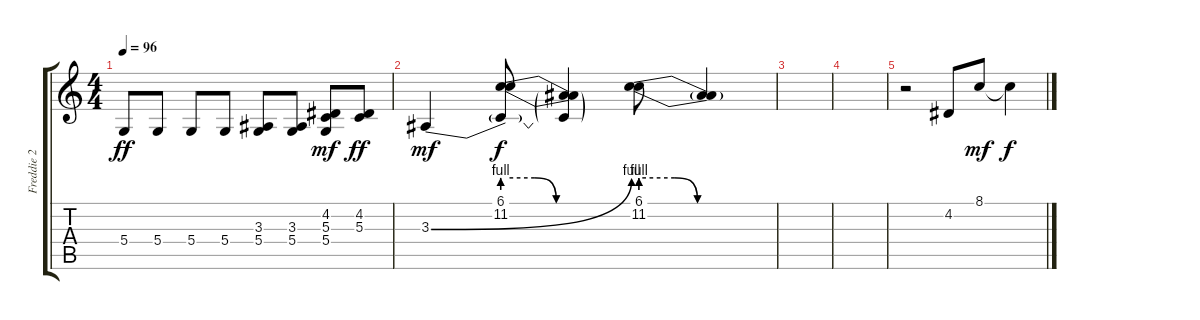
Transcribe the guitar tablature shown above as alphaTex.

\track ("Freddie 2" "Freddie 2") {instrument oboe}
\staff {score tabs}
\tuning (E4 B3 G3 D3 A2 E2) {hide}
\ts (4 4)
\tempo 96
\clef g2
\ks c
5.4.8{dy ff} 5.4.8 5.4.8 5.4.8 (3.3 5.4).8 (3.3 5.4).8 (4.2 5.3 5.4).8{dy mf} (4.2 5.3).8{dy ff} |
3.3{be (bend 0 0 60 4)}.4{dy mf} (6.1{be (custom 0 4 15 4 25 0 40 0 60 0)} 11.2{be (custom 0 4 15 4 25 0 40 0 60 0)} 3.3{t}).8{dy f} (6.1{t} 11.2{t} 3.3{t}).4 (6.1{be (custom 0 4 15 4 25 0 40 0 60 0)} 11.2{be (custom 0 4 15 4 25 0 40 0 60 0)}).8 (6.1{t} 11.2{t}).4 |
|
|
r.2 4.2.8 8.1.8{dy mf} 8.1{t}.4{dy f}
